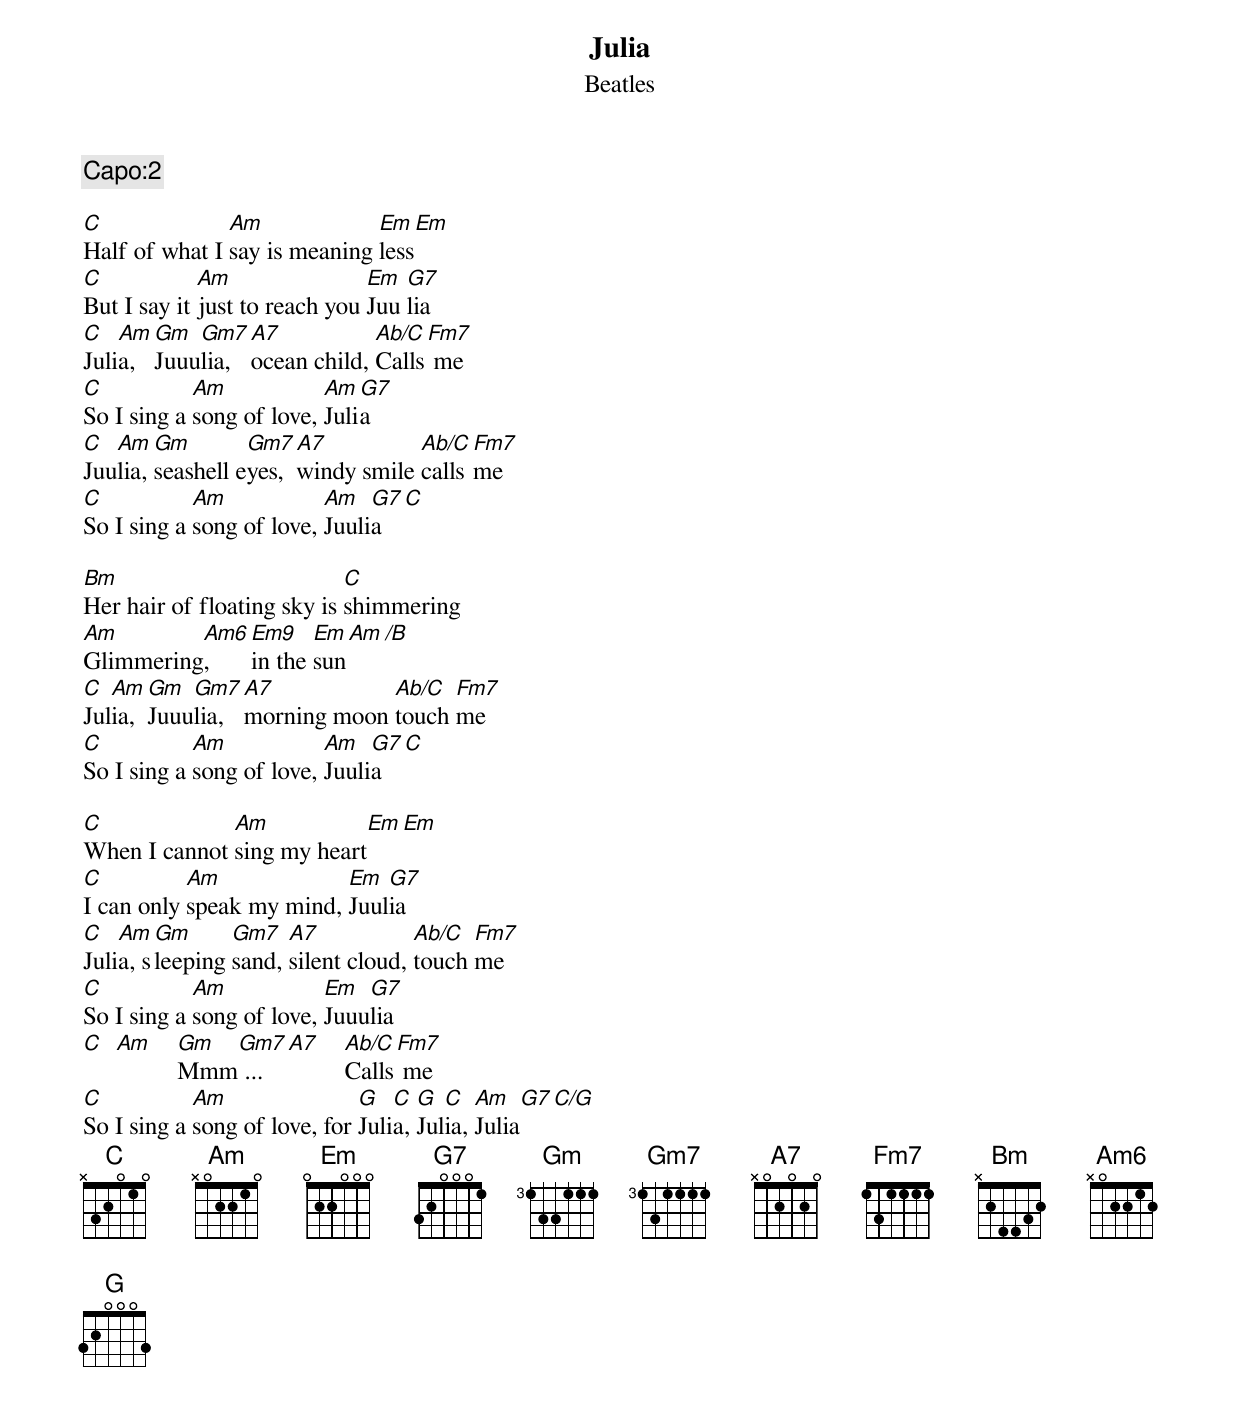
Julia
Beatles
Capo:2

C              Am             Em   Em
Half of what I say is meaning less
C            Am                Em  G7
But I say it just to reach you Juu lia
C   Am  Gm  Gm7  A7           Ab/C Fm7
Julia,  Juuulia, ocean child, Calls me
C           Am            Am  G7
So I sing a song of love, Julia
C  Am   Gm        Gm7  A7          Ab/C  Fm7
Juulia, seashell eyes, windy smile calls me
C           Am            Am   G7 C
So I sing a song of love, Juulia

Bm                          C
Her hair of floating sky is shimmering
Am        Am6 Em9    Em   Am /B
Glimmering,   in the sun
C  Am  Gm  Gm7  A7           Ab/C  Fm7
Julia, Juuulia, morning moon touch me
C           Am            Am   G7 C
So I sing a song of love, Juulia

C             Am            Em Em
When I cannot sing my heart
C          Am             Em  G7
I can only speak my mind, Juulia
C   Am  Gm      Gm7   A7            Ab/C  Fm7
Julia, sleeping sand, silent cloud, touch me
C           Am            Em  G7
So I sing a song of love, Juuulia
C Am  Gm Gm7 A7  Ab/C Fm7
      Mmm ...    Calls me
C           Am                G   C  G  C   Am   G7 C/G
So I sing a song of love, for Julia, Julia, Julia
